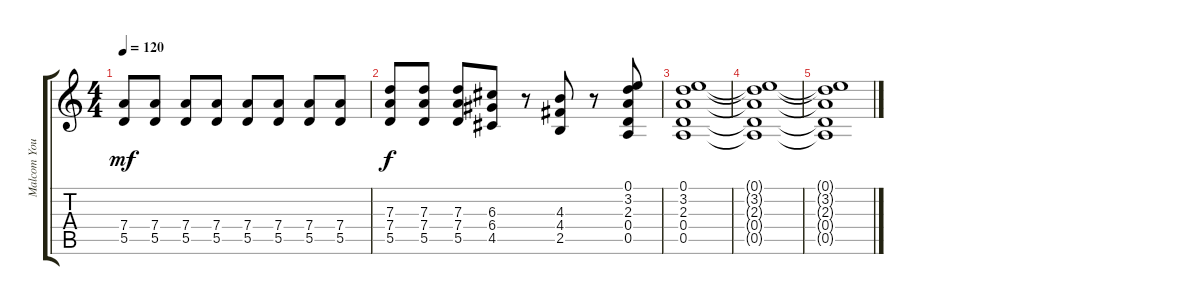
\track ("Malcom Young" "Malcom You") {instrument overdrivenguitar}
\staff {score tabs}
\tuning (E4 B3 G3 D3 A2 E2) {hide}
\ts (4 4)
\tempo 120
\clef g2
\ks c
(7.4 5.5).8{dy mf} (7.4 5.5).8 (7.4 5.5).8 (7.4 5.5).8 (7.4 5.5).8 (7.4 5.5).8 (7.4 5.5).8 (7.4 5.5).8 |
(7.3 7.4 5.5).8{dy f} (7.3 7.4 5.5).8 (7.3 7.4 5.5).8 (6.3 6.4 4.5).8 r.8 (4.3 4.4 2.5).8 r.8 (0.1 3.2 2.3 0.4 0.5).8 |
(0.1 3.2 2.3 0.4 0.5).1 |
(0.1{t} 3.2{t} 2.3{t} 0.4{t} 0.5{t}).1 |
(0.1{t} 3.2{t} 2.3{t} 0.4{t} 0.5{t}).1
